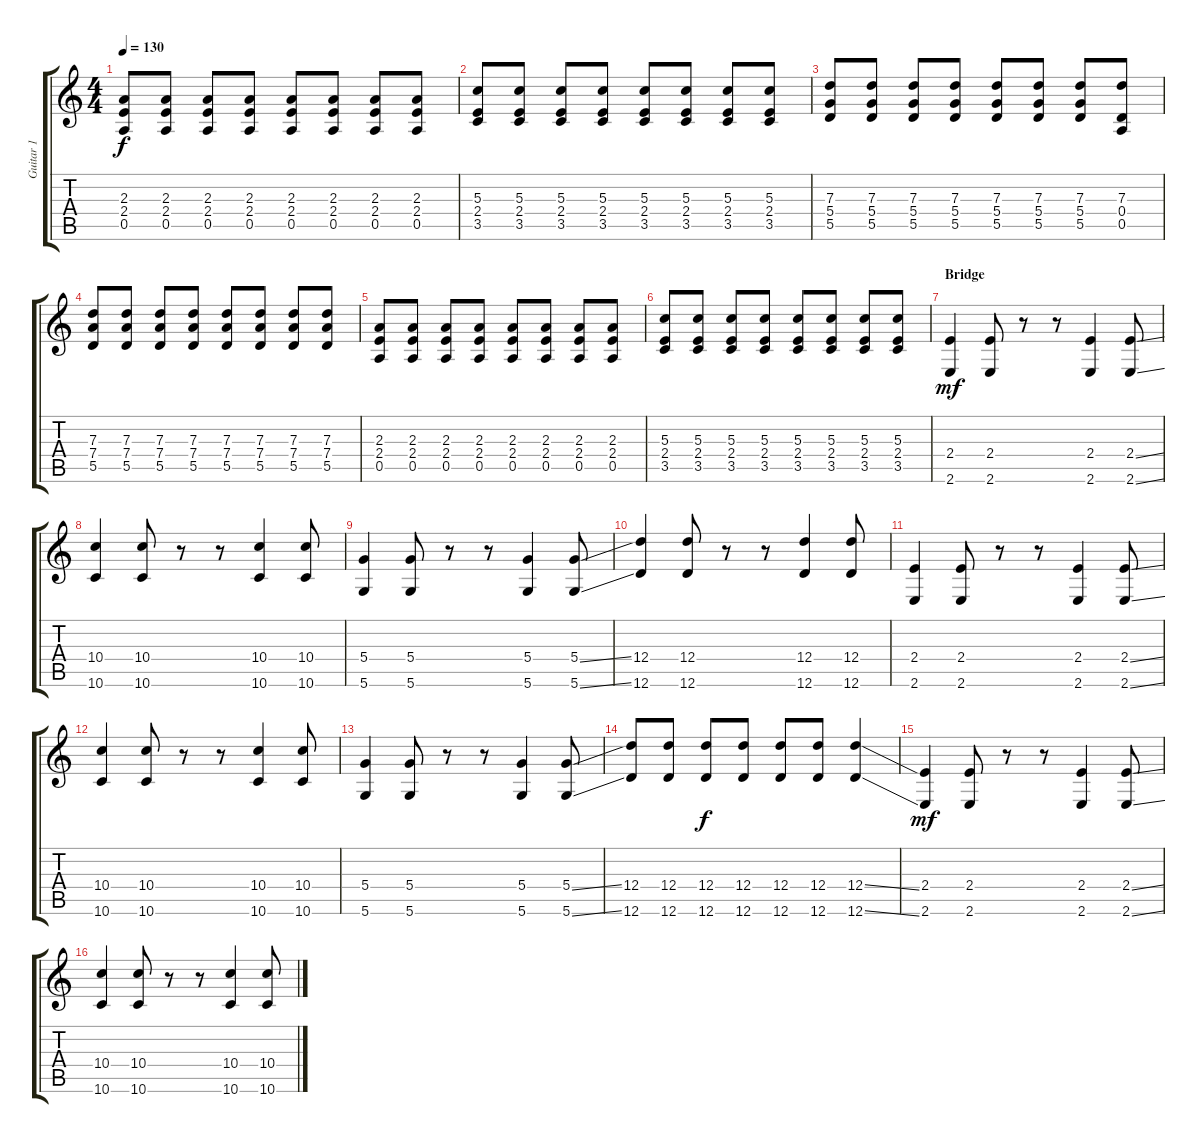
\track ("Guitar 1" "Guitar 1") {instrument distortionguitar}
\staff {score tabs}
\tuning (E4 B3 G3 D3 A2 D2) {hide}
\ts (4 4)
\tempo 130
\clef g2
\ks c
(2.3 2.4 0.5).8{dy f} (2.3 2.4 0.5).8 (2.3 2.4 0.5).8 (2.3 2.4 0.5).8 (2.3 2.4 0.5).8 (2.3 2.4 0.5).8 (2.3 2.4 0.5).8 (2.3 2.4 0.5).8 |
(5.3 2.4 3.5).8 (5.3 2.4 3.5).8 (5.3 2.4 3.5).8 (5.3 2.4 3.5).8 (5.3 2.4 3.5).8 (5.3 2.4 3.5).8 (5.3 2.4 3.5).8 (5.3 2.4 3.5).8 |
(7.3 5.4 5.5).8 (7.3 5.4 5.5).8 (7.3 5.4 5.5).8 (7.3 5.4 5.5).8 (7.3 5.4 5.5).8 (7.3 5.4 5.5).8 (7.3 5.4 5.5).8 (7.3 0.4 0.5).8 |
(7.3 7.4 5.5).8 (7.3 7.4 5.5).8 (7.3 7.4 5.5).8 (7.3 7.4 5.5).8 (7.3 7.4 5.5).8 (7.3 7.4 5.5).8 (7.3 7.4 5.5).8 (7.3 7.4 5.5).8 |
(2.3 2.4 0.5).8 (2.3 2.4 0.5).8 (2.3 2.4 0.5).8 (2.3 2.4 0.5).8 (2.3 2.4 0.5).8 (2.3 2.4 0.5).8 (2.3 2.4 0.5).8 (2.3 2.4 0.5).8 |
(5.3 2.4 3.5).8 (5.3 2.4 3.5).8 (5.3 2.4 3.5).8 (5.3 2.4 3.5).8 (5.3 2.4 3.5).8 (5.3 2.4 3.5).8 (5.3 2.4 3.5).8 (5.3 2.4 3.5).8 |
\section ("" "Bridge")
(2.4 2.6).4{dy mf} (2.4 2.6).8 r.8 r.8 (2.4 2.6).4 (2.4{ss} 2.6{ss}).8 |
(10.4 10.6).4 (10.4 10.6).8 r.8 r.8 (10.4 10.6).4 (10.4 10.6).8 |
(5.4 5.6).4 (5.4 5.6).8 r.8 r.8 (5.4 5.6).4 (5.4{ss} 5.6{ss}).8 |
(12.4 12.6).4 (12.4 12.6).8 r.8 r.8 (12.4 12.6).4 (12.4 12.6).8 |
(2.4 2.6).4 (2.4 2.6).8 r.8 r.8 (2.4 2.6).4 (2.4{ss} 2.6{ss}).8 |
(10.4 10.6).4 (10.4 10.6).8 r.8 r.8 (10.4 10.6).4 (10.4 10.6).8 |
(5.4 5.6).4 (5.4 5.6).8 r.8 r.8 (5.4 5.6).4 (5.4{ss} 5.6{ss}).8 |
(12.4 12.6).8 (12.4 12.6).8 (12.4 12.6).8{dy f} (12.4 12.6).8 (12.4 12.6).8 (12.4 12.6).8 (12.4{ss} 12.6{ss}).4 |
(2.4 2.6).4{dy mf} (2.4 2.6).8 r.8 r.8 (2.4 2.6).4 (2.4{ss} 2.6{ss}).8 |
(10.4 10.6).4 (10.4 10.6).8 r.8 r.8 (10.4 10.6).4 (10.4 10.6).8
